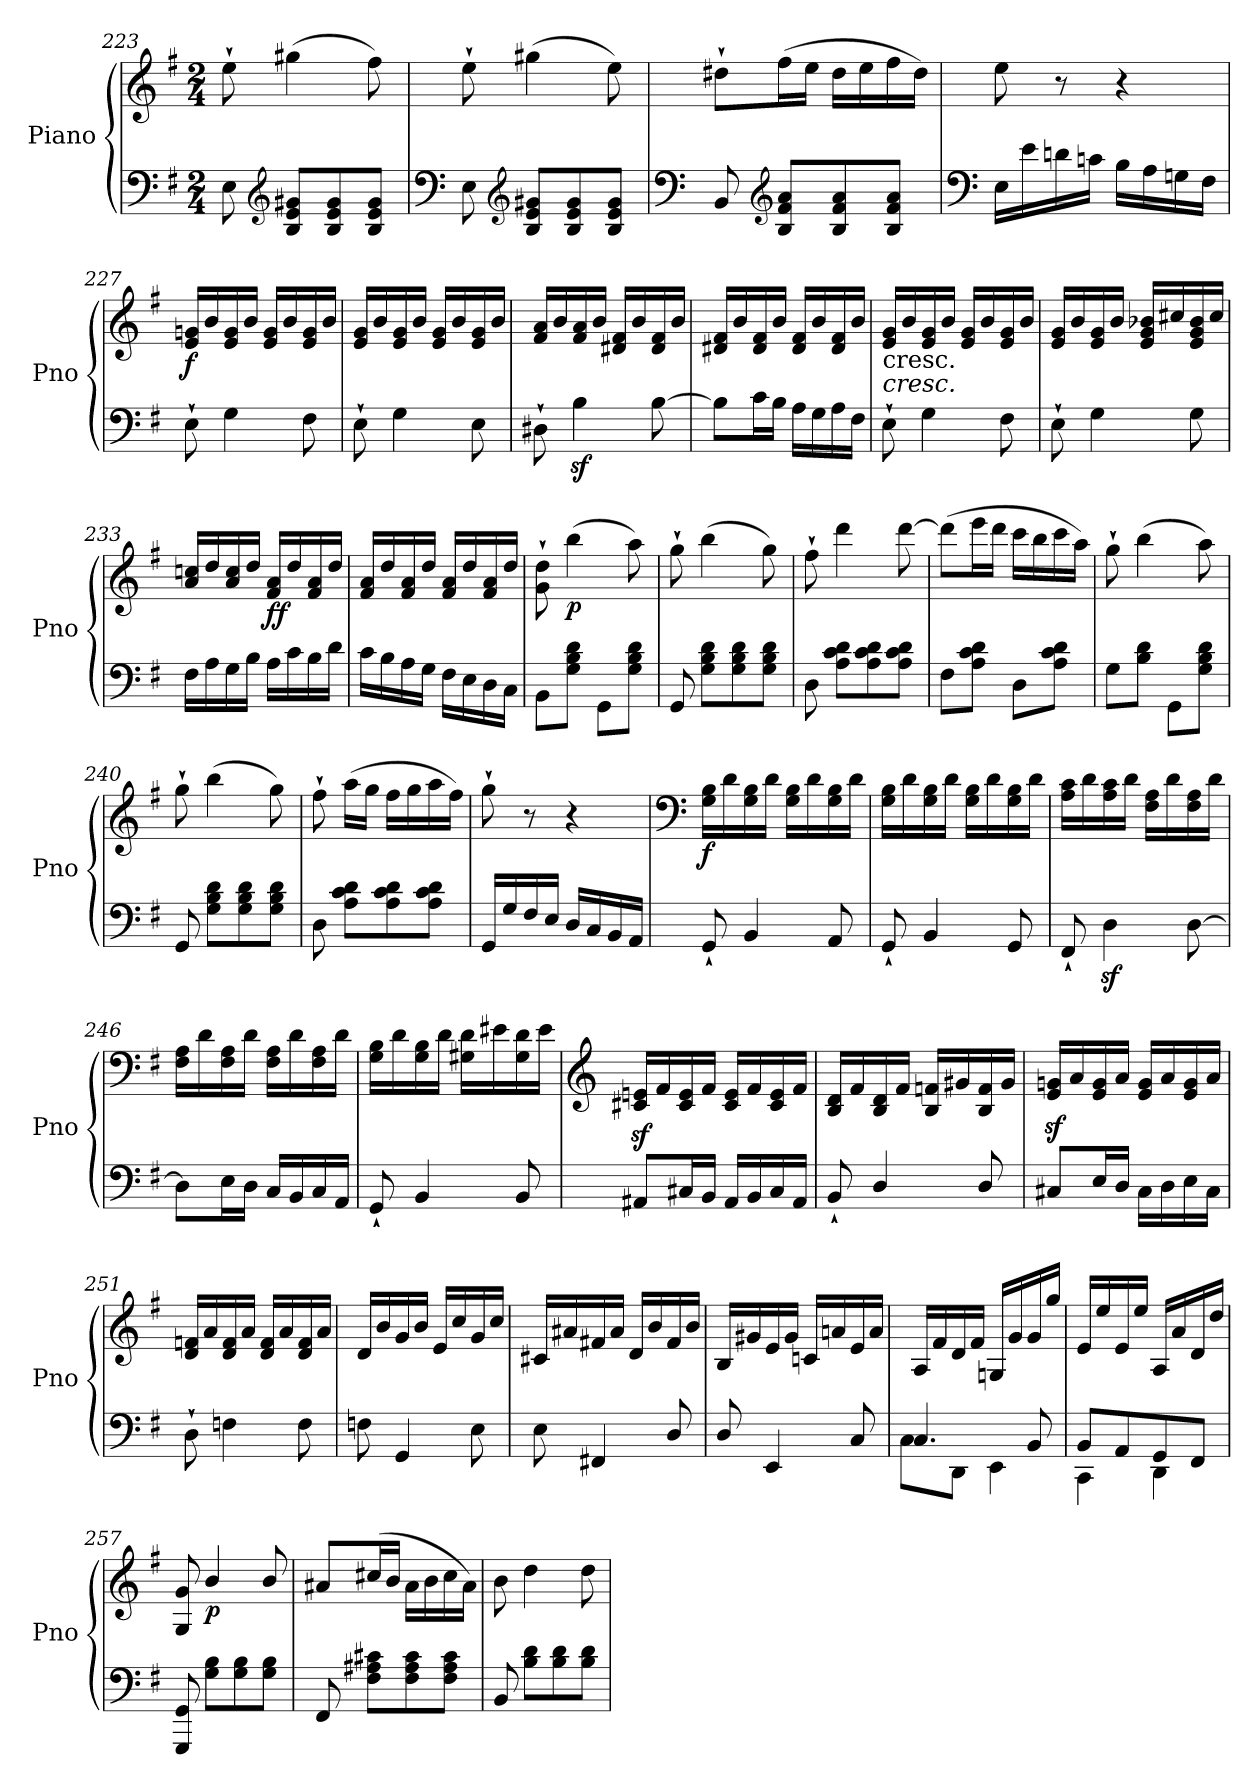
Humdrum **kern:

**kern	**kern	**dynam
*part1	*part1	*part1
*staff2	*staff1	*staff1/2
*I"Piano	*	*
*I'Pno	*	*
*clefF4	*clefG2	*
*k[f#]	*k[f#]	*
*G:	*G:	*
*M2/4	*M2/4	*
=223	=223	=223
8E\	8ee`\	.
*clefG2	*	*
8B/ 8e/ 8g#X/L	(>4gg#X\	.
8B/ 8e/ 8g#/	.	.
8B/ 8e/ 8g#/J	8ff#\)	.
=224	=224	=224
*clefF4	*	*
8E\	8ee`\	.
*clefG2	*	*
8B/ 8e/ 8g#X/L	(>4gg#X\	.
8B/ 8e/ 8g#/	.	.
8B/ 8e/ 8g#/J	8ee\)	.
=225	=225	=225
*clefF4	*	*
8BB/	8dd#X`\L	.
*clefG2	*	*
8B/ 8f#/ 8a/L	(>16ff#\L	.
.	16ee\JJ	.
8B/ 8f#/ 8a/	16dd#\LL	.
.	16ee\	.
8B/ 8f#/ 8a/J	16ff#\	.
.	16dd#\JJ)	.
!!LO:LB:g=z
=226	=226	=226
*clefF4	*	*
16E\LL	8ee\	.
16e\	.	.
16dn\	8r	.
16cn\JJ	.	.
16B\LL	4r	.
16A\	.	.
16Gn\	.	.
16F#\JJ	.	.
=227	=227	=227
!	!	!LO:DY:b
8E`\	16e/ 16gn/LL	f
.	16b/	.
4G\	16e/ 16g/	.
.	16b/JJ	.
.	16e/ 16g/LL	.
.	16b/	.
8F#\	16e/ 16g/	.
.	16b/JJ	.
=228	=228	=228
8E`\	16e/ 16g/LL	.
.	16b/	.
4G\	16e/ 16g/	.
.	16b/JJ	.
.	16e/ 16g/LL	.
.	16b/	.
8E\	16e/ 16g/	.
.	16b/JJ	.
=229	=229	=229
8D#X`\	16f#/ 16a/LL	.
.	16b/	.
4Bz<\	16f#/ 16a/	.
.	16b/JJ	.
.	16d#X/ 16f#/LL	.
.	16b/	.
[8B\	16d#/ 16f#/	.
.	16b/JJ	.
=230	=230	=230
8B\L]	16d#X/ 16f#/LL	.
.	16b/	.
16c\L	16d#/ 16f#/	.
16B\JJ	16b/JJ	.
16A\LL	16d#/ 16f#/LL	.
16G\	16b/	.
16A\	16d#/ 16f#/	.
16F#\JJ	16b/JJ	.
!!LO:LB:g=z
=231	=231	=231
!	!LO:TX:b:t=cresc.	!
!	!LO:TX:b:i:t=cresc.	!
8E`\	16e/ 16g/LL	.
.	16b/	.
4G\	16e/ 16g/	.
.	16b/JJ	.
.	16e/ 16g/LL	.
.	16b/	.
8F#\	16e/ 16g/	.
.	16b/JJ	.
=232	=232	=232
8E`\	16e/ 16g/LL	.
.	16b/	.
4G\	16e/ 16g/	.
.	16b/JJ	.
.	16e/ 16g/ 16b-X/LL	.
.	16cc#X/	.
8G\	16e/ 16g/ 16b-/	.
.	16cc#/JJ	.
=233	=233	=233
16F#\LL	16a/ 16ccn/LL	.
16A\	16dd/	.
16G\	16a/ 16cc/	.
16B\JJ	16dd/JJ	.
!	!	!LO:DY:b
16A\LL	16f#/ 16a/LL	ff
16c\	16dd/	.
16B\	16f#/ 16a/	.
16d\JJ	16dd/JJ	.
=234	=234	=234
16c\LL	16f#/ 16a/LL	.
16B\	16dd/	.
16A\	16f#/ 16a/	.
16G\JJ	16dd/JJ	.
16F#\LL	16f#/ 16a/LL	.
16E\	16dd/	.
16D\	16f#/ 16a/	.
16C\JJ	16dd/JJ	.
=235	=235	=235
8BB\L	8g\` 8dd\`	.
!	!	!LO:DY:b
8G\ 8B\ 8d\J	(>4bb\	p
8GG\L	.	.
8G\ 8B\ 8d\J	8aa\)	.
=236	=236	=236
8GG/	8gg`\	.
8G\ 8B\ 8d\L	(>4bb\	.
8G\ 8B\ 8d\	.	.
8G\ 8B\ 8d\J	8gg\)	.
!!LO:LB:g=z
=237	=237	=237
8D\	8ff#`\	.
8A\ 8c\ 8d\L	4ddd\	.
8A\ 8c\ 8d\	.	.
8A\ 8c\ 8d\J	[8ddd\	.
=238	=238	=238
8F#\L	(>8ddd\L]	.
8A\ 8c\ 8d\J	16eee\L	.
.	16ddd\JJ	.
8D\L	16ccc\LL	.
.	16bb\	.
8A\ 8c\ 8d\J	16ccc\	.
.	16aa\JJ)	.
=239	=239	=239
8G\L	8gg`\	.
8B\ 8d\J	(>4bb\	.
8GG\L	.	.
8G\ 8B\ 8d\J	8aa\)	.
=240	=240	=240
8GG/	8gg`\	.
8G\ 8B\ 8d\L	(>4bb\	.
8G\ 8B\ 8d\	.	.
8G\ 8B\ 8d\J	8gg\)	.
=241	=241	=241
8D\	8ff#`\	.
8A\ 8c\ 8d\L	(>16aa\LL	.
.	16gg\JJ	.
8A\ 8c\ 8d\	16ff#\LL	.
.	16gg\	.
8A\ 8c\ 8d\J	16aa\	.
.	16ff#\JJ)	.
=242	=242	=242
16GG/LL	8gg`\	.
16G/	.	.
16F#/	8r	.
16E/JJ	.	.
16D/LL	4r	.
16C/	.	.
16BB/	.	.
16AA/JJ	.	.
!!LO:PB:g=z
=243	=243	=243
*	*clefF4	*
!	!	!LO:DY:b
8GG`/	16G\ 16B\LL	f
.	16d\	.
4BB/	16G\ 16B\	.
.	16d\JJ	.
.	16G\ 16B\LL	.
.	16d\	.
8AA/	16G\ 16B\	.
.	16d\JJ	.
=244	=244	=244
8GG`/	16G\ 16B\LL	.
.	16d\	.
4BB/	16G\ 16B\	.
.	16d\JJ	.
.	16G\ 16B\LL	.
.	16d\	.
8GG/	16G\ 16B\	.
.	16d\JJ	.
=245	=245	=245
8FF#`/	16A\ 16c\LL	.
.	16d\	.
4Dz<\	16A\ 16c\	.
.	16d\JJ	.
.	16F#\ 16A\LL	.
.	16d\	.
[8D\	16F#\ 16A\	.
.	16d\JJ	.
=246	=246	=246
8D\L]	16F#\ 16A\LL	.
.	16d\	.
16E\L	16F#\ 16A\	.
16D\JJ	16d\JJ	.
16C/LL	16F#\ 16A\LL	.
16BB/	16d\	.
16C/	16F#\ 16A\	.
16AA/JJ	16d\JJ	.
=247	=247	=247
8GG`/	16G\ 16B\LL	.
.	16d\	.
4BB/	16G\ 16B\	.
.	16d\JJ	.
.	16G#X\ 16d\LL	.
.	16e#X\	.
8BB/	16G#\ 16d\	.
.	16e#\JJ	.
!!LO:LB:g=z
=248	=248	=248
*	*clefG2	*
8AA#X/L	16c#X/z< 16en/z<LL	.
.	16f#/	.
16C#X/L	16c#/ 16e/	.
16BB/JJ	16f#/JJ	.
16AA#/LL	16c#/ 16e/LL	.
16BB/	16f#/	.
16C#/	16c#/ 16e/	.
16AA#/JJ	16f#/JJ	.
=249	=249	=249
8BB`/	16B/ 16d/LL	.
.	16f#/	.
4D/	16B/ 16d/	.
.	16f#/JJ	.
.	16B/ 16fn/LL	.
.	16g#X/	.
8D/	16B/ 16f/	.
.	16g#/JJ	.
=250	=250	=250
8C#X/L	16e/z< 16gn/z<LL	.
.	16a/	.
16E/L	16e/ 16g/	.
16D/JJ	16a/JJ	.
16C#\LL	16e/ 16g/LL	.
16D\	16a/	.
16E\	16e/ 16g/	.
16C#\JJ	16a/JJ	.
=251	=251	=251
8D`\	16d/ 16fn/LL	.
.	16a/	.
4Fn\	16d/ 16f/	.
.	16a/JJ	.
.	16d/ 16f/LL	.
.	16a/	.
8F\	16d/ 16f/	.
.	16a/JJ	.
=252	=252	=252
8Fn\	16d/LL	.
.	16b/	.
4GG/	16g/	.
.	16b/JJ	.
.	16e/LL	.
.	16cc/	.
8E\	16g/	.
.	16cc/JJ	.
!!LO:LB:g=z
=253	=253	=253
8E\	16c#X/LL	.
.	16a#X/	.
4FF#X/	16f#X/	.
.	16a#/JJ	.
.	16d/LL	.
.	16b/	.
8D/	16f#/	.
.	16b/JJ	.
=254	=254	=254
8D/	16B/LL	.
.	16g#X/	.
4EE/	16e/	.
.	16g#/JJ	.
.	16cn/LL	.
.	16an/	.
8C/	16e/	.
.	16a/JJ	.
=255	=255	=255
*^	*	*
4.C/	8C\L	16A/LL	.
.	.	16f#/	.
.	8DD\J	16d/	.
.	.	16f#/JJ	.
.	4EE\	16Gn/LL	.
.	.	16g/	.
8BB/	.	16g/	.
.	.	16gg/JJ	.
=256	=256	=256	=256
8BB/L	4CC\	16e/LL	.
.	.	16ee/	.
8AA/	.	16e/	.
.	.	16ee/JJ	.
8GG/	4DD\	16A/LL	.
.	.	16a/	.
8FF#/J	.	16d/	.
.	.	16dd/JJ	.
*v	*v	*	*
=257	=257	=257
8GGG/ 8GG/	8G/ 8g/	.
!	!	!LO:DY:b
8G\ 8B\L	4b/	p
8G\ 8B\	.	.
8G\ 8B\J	8b/	.
!!LO:LB:g=z
=258	=258	=258
8FF#/	8a#X/L	.
8F#\ 8A#X\ 8c#X\L	(>16cc#X/L	.
.	16b/JJ	.
8F#\ 8A#\ 8c#\	16a#\LL	.
.	16b\	.
8F#\ 8A#\ 8c#\J	16cc#\	.
.	16a#\JJ)	.
=259	=259	=259
8BB/	8b\	.
8B\ 8d\L	4dd\	.
8B\ 8d\	.	.
8B\ 8d\J	8dd\	.
=	=	=
*-	*-	*-
